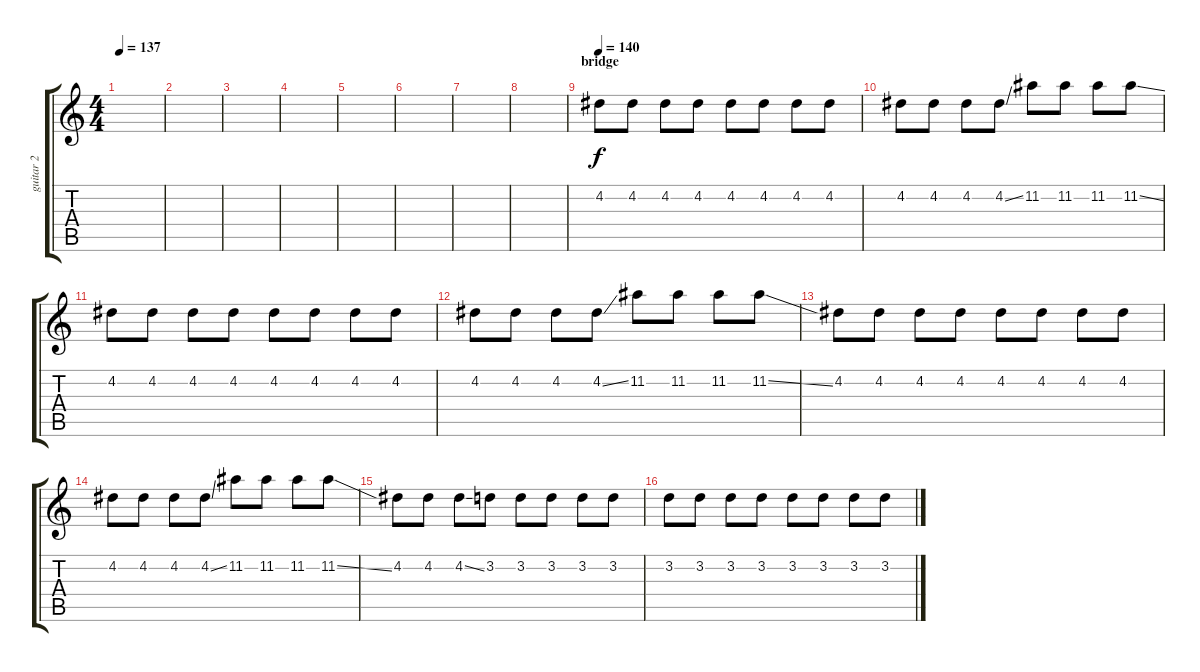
\track ("guitar 2" "guitar 2") {instrument overdrivenguitar}
\staff {score tabs}
\tuning (E4 B3 G3 D3 A2 E2) {hide}
\ts (4 4)
\tempo 137
\clef g2
\ks c
|
|
|
|
|
|
|
|
\section ("" "bridge")
\tempo 140
4.2.8 4.2.8 4.2.8 4.2.8 4.2.8 4.2.8 4.2.8 4.2.8 |
4.2.8 4.2.8 4.2.8 4.2{ss}.8 11.2.8 11.2.8 11.2.8 11.2{ss}.8 |
4.2.8 4.2.8 4.2.8 4.2.8 4.2.8 4.2.8 4.2.8 4.2.8 |
4.2.8 4.2.8 4.2.8 4.2{ss}.8 11.2.8 11.2.8 11.2.8 11.2{ss}.8 |
4.2.8 4.2.8 4.2.8 4.2.8 4.2.8 4.2.8 4.2.8 4.2.8 |
4.2.8 4.2.8 4.2.8 4.2{ss}.8 11.2.8 11.2.8 11.2.8 11.2{ss}.8 |
4.2.8 4.2.8 4.2{ss}.8 3.2.8 3.2.8 3.2.8 3.2.8 3.2.8 |
3.2.8 3.2.8 3.2.8 3.2.8 3.2.8 3.2.8 3.2.8 3.2{ss}.8
